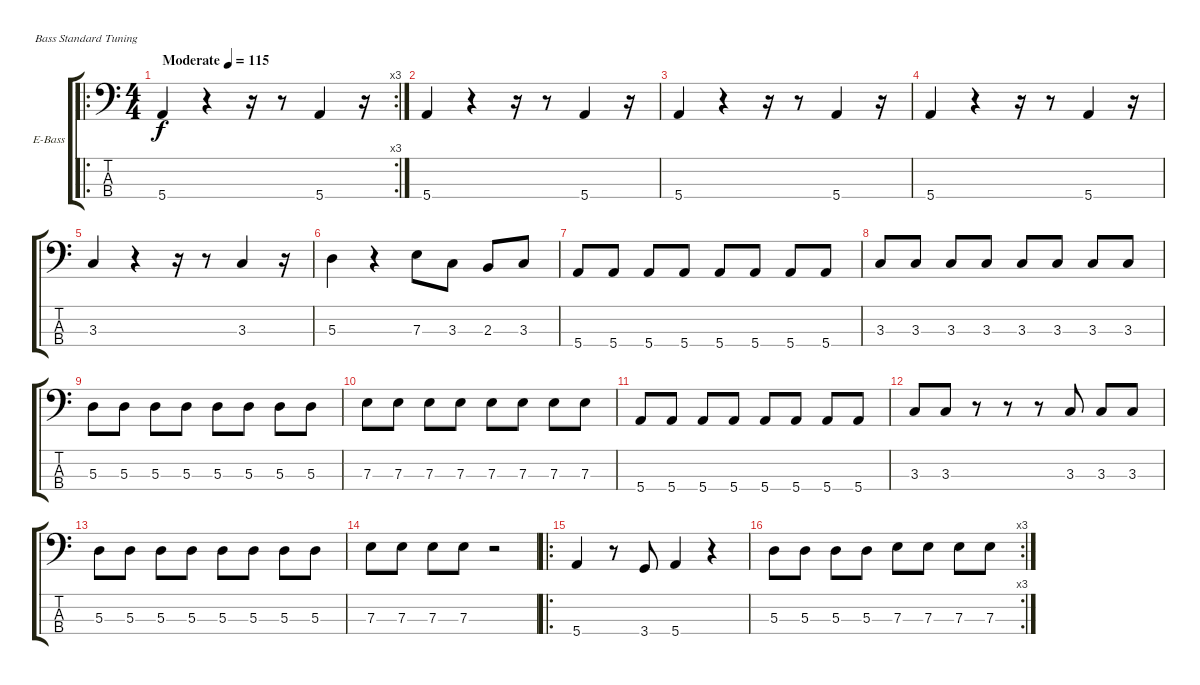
\bracketExtendMode groupsimilarinstruments
\firstSystemTrackNameOrientation horizontal
\otherSystemsTrackNameOrientation horizontal
\track ("Bass" "E-Bass") {instrument electricbassfinger}
\staff {score tabs}
\tuning (G2 D2 A1 E1)
\ro
\rc 3
\ts (4 4)
\beaming (8 2 2 2 2)
\tempo (115 "Moderate")
\clef f4
\ks c
5.4.4{dy f instrument electricbassfinger} r.4 r.16 r.8 5.4.4 r.16 |
5.4.4 r.4 r.16 r.8 5.4.4 r.16 |
5.4.4 r.4 r.16 r.8 5.4.4 r.16 |
5.4.4 r.4 r.16 r.8 5.4.4 r.16 |
3.3.4 r.4 r.16 r.8 3.3.4 r.16 |
5.3.4 r.4 7.3.8 3.3.8 2.3.8 3.3.8 |
5.4.8 5.4.8 5.4.8 5.4.8 5.4.8 5.4.8 5.4.8 5.4.8 |
3.3.8 3.3.8 3.3.8 3.3.8 3.3.8 3.3.8 3.3.8 3.3.8 |
5.3.8 5.3.8 5.3.8 5.3.8 5.3.8 5.3.8 5.3.8 5.3.8 |
7.3.8 7.3.8 7.3.8 7.3.8 7.3.8 7.3.8 7.3.8 7.3.8 |
5.4.8 5.4.8 5.4.8 5.4.8 5.4.8 5.4.8 5.4.8 5.4.8 |
3.3.8 3.3.8 r.8 r.8 r.8 3.3.8 3.3.8 3.3.8 |
5.3.8 5.3.8 5.3.8 5.3.8 5.3.8 5.3.8 5.3.8 5.3.8 |
7.3.8 7.3.8 7.3.8 7.3.8 r.2 |
\ro
5.4.4 r.8 3.4.8 5.4.4 r.4 |
\rc 3
5.3.8 5.3.8 5.3.8 5.3.8 7.3.8 7.3.8 7.3.8 7.3.8
